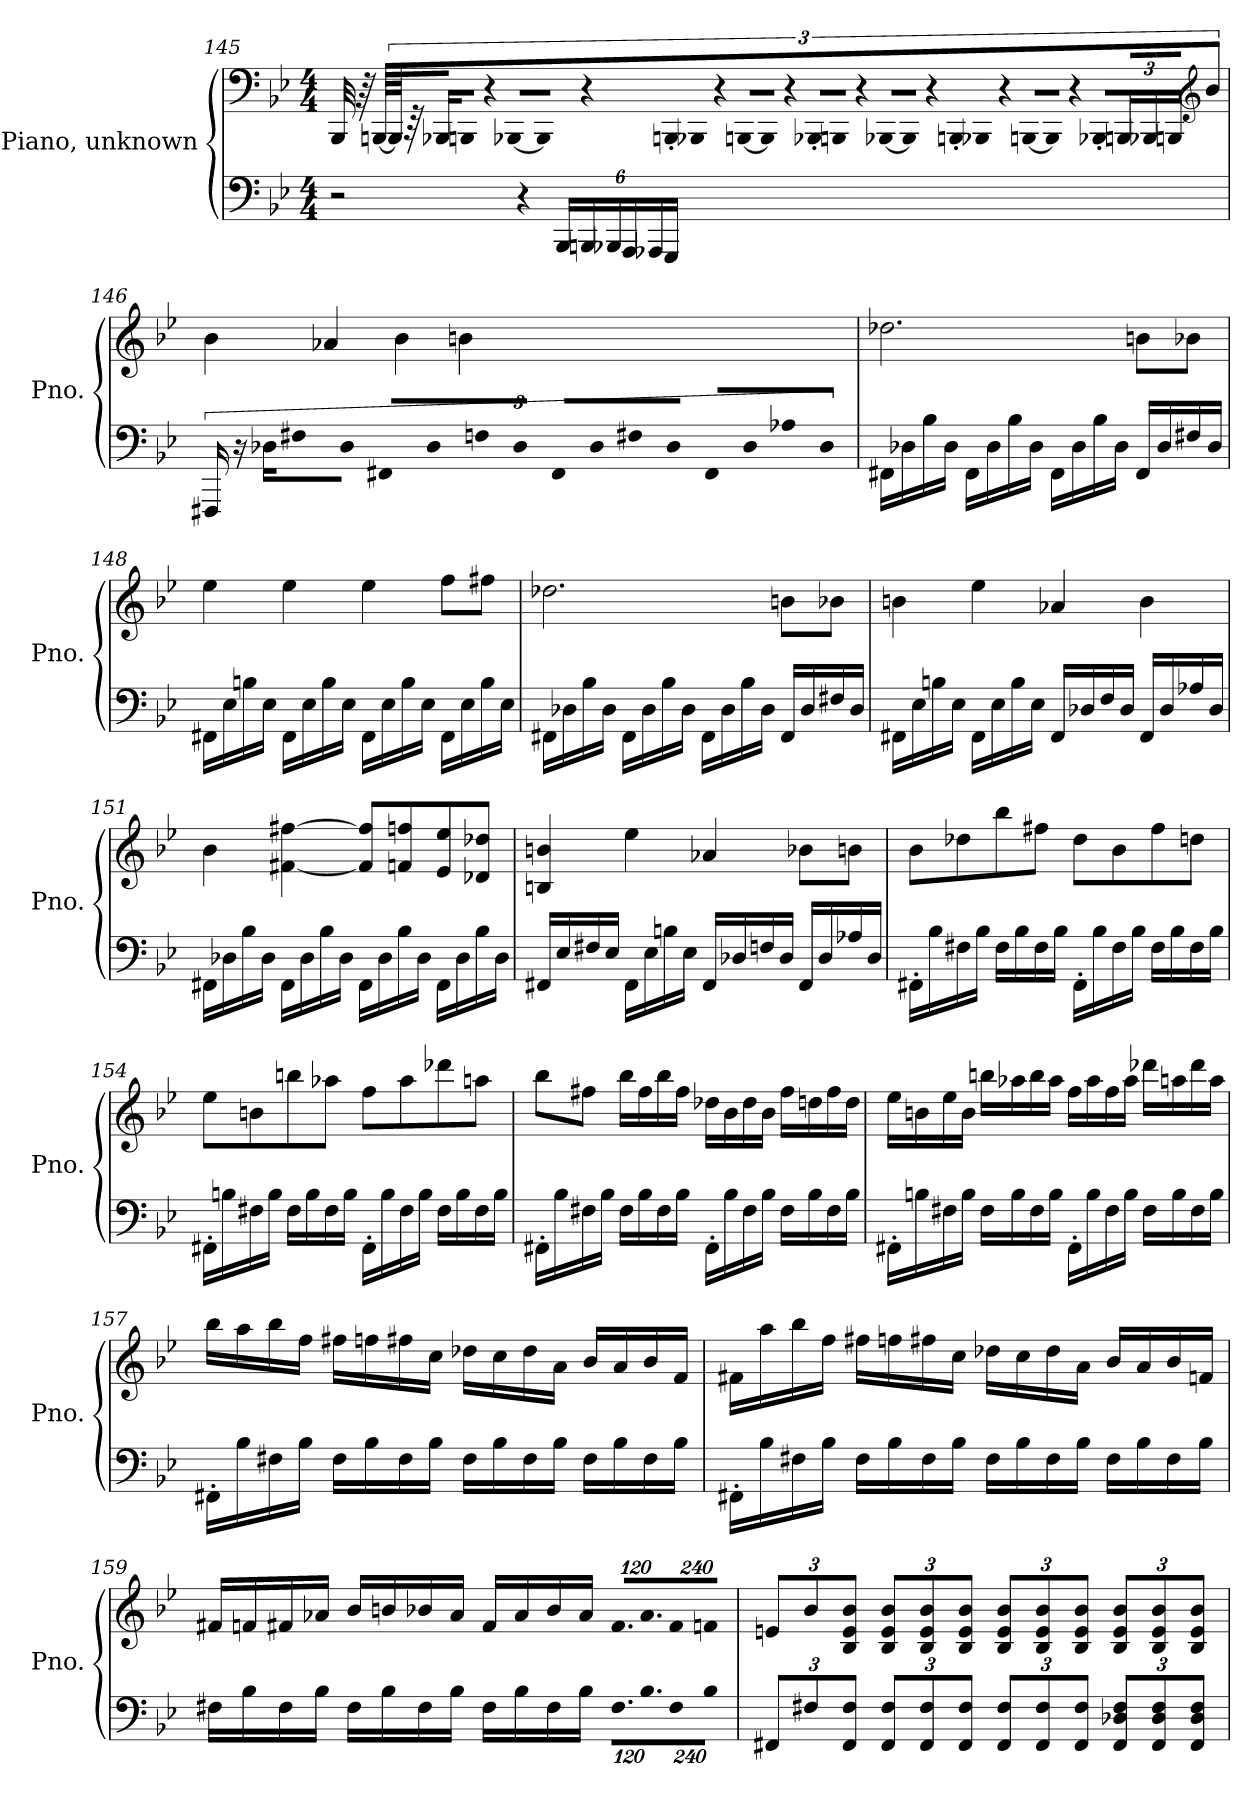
**kern	**kern
*part1	*part1
*staff2	*staff1
*I"Piano, unknown	*
*I'Pno.	*
!!LO:LB:g=z
*clefF4	*clefF4
*k[b-e-]	*k[b-e-]
*M4/4	*M4/4
=145	=145
2r	32BBB-/
.	64r
.	[64BBBn/LLLL
.	96BBB/JJJJ]
.	96r
.	24BBB-X/LL
.	32BBBn/JJk
.	64r
.	[64BBB-X/LLLL
.	64BBB-/JJJJ]
.	64r
.	32BBBn'/
.	32BBB-X/
.	64r
.	[64BBBn/LLLL
.	64BBB/JJJJ]
.	64r
.	32BBB-X'/LLL
.	32BBBn/JJJ
.	64r
.	[64BBB-X/LLLL
.	64BBB-/JJJJ]
.	64r
.	32BBBn'/
4r	32BBB-X/
.	64r
.	[64BBBn/LLLL
.	64BBB/JJJJ]
.	64r
.	32BBB-X'/KLL
*	*Xbrackettup
.	24BBBn/
.	24BBB-X/
.	24BBBn/JJ
*	*clefG2
*Xbrackettup	*
24BBB-/LL	4b-\
24BBBn/	.
24BBB-X/	.
24AAA/	.
24AAA-X/	.
24GGG/JJ	.
!!LO:LB:g=z
=146	=146
*brackettup	*
24FFF#X/	4b-\
24r	.
24D-X\LL	.
16F#X\	.
16D-\JJ	.
16FF#X/LL	4a-X/
16D-/	.
16Fn/	.
16D-/JJ	.
16FF#/LL	4b-\
16D-/	.
16F#X/	.
16D-/JJ	.
16FF#/LL	4bn\
16D-/	.
16A-X/	.
16D-/JJ	.
=147	=147
16FF#X\LL	2.dd-X\
16D-X\	.
16B-\	.
16D-\JJ	.
16FF#\LL	.
16D-\	.
16B-\	.
16D-\JJ	.
16FF#\LL	.
16D-\	.
16B-\	.
16D-\JJ	.
16FF#/LL	8bn\L
16D-/	.
16F#X/	8b-X\J
16D-/JJ	.
!!LO:LB:g=z
=148	=148
16FF#X\LL	4ee-\
16E-\	.
16Bn\	.
16E-\JJ	.
16FF#\LL	4ee-\
16E-\	.
16B\	.
16E-\JJ	.
16FF#\LL	4ee-\
16E-\	.
16B\	.
16E-\JJ	.
16FF#\LL	8ff\L
16E-\	.
16B\	8ff#X\J
16E-\JJ	.
=149	=149
16FF#X\LL	2.dd-X\
16D-X\	.
16B-\	.
16D-\JJ	.
16FF#\LL	.
16D-\	.
16B-\	.
16D-\JJ	.
16FF#\LL	.
16D-\	.
16B-\	.
16D-\JJ	.
16FF#/LL	8bn\L
16D-/	.
16F#X/	8b-X\J
16D-/JJ	.
!!LO:PB:g=z
=150	=150
16FF#X\LL	4bn\
16E-\	.
16Bn\	.
16E-\JJ	.
16FF#\LL	4ee-\
16E-\	.
16B\	.
16E-\JJ	.
16FF#/LL	4a-X/
16D-X/	.
16F/	.
16D-/JJ	.
16FF#/LL	4b\
16D-/	.
16A-X/	.
16D-/JJ	.
=151	=151
16FF#X\LL	4b-\
16D-X\	.
16B-\	.
16D-\JJ	.
16FF#\LL	[4f#X\ [4ff#X\
16D-\	.
16B-\	.
16D-\JJ	.
16FF#\LL	8f#/] 8ff#/]L
16D-\	.
16B-\	8fn/ 8ffn/
16D-\JJ	.
16FF#\LL	8e-/ 8ee-/
16D-\	.
16B-\	8d-X/ 8dd-X/J
16D-\JJ	.
!!LO:LB:g=z
=152	=152
16FF#X/LL	4Bn/ 4bn/
16E-/	.
16F#X/	.
16E-/JJ	.
16FF#\LL	4ee-\
16E-\	.
16Bn\	.
16E-\JJ	.
16FF#/LL	4a-X/
16D-X/	.
16Fn/	.
16D-/JJ	.
16FF#/LL	8b-X\L
16D-/	.
16A-X/	8bn\J
16D-/JJ	.
=153	=153
16FF#X'\LL	8b-\L
16B-\	.
16F#X\	8dd-X\
16B-\JJ	.
16F#\LL	8bb-\
16B-\	.
16F#\	8ff#X\J
16B-\JJ	.
16FF#'\LL	8dd-\L
16B-\	.
16F#\	8b-\
16B-\JJ	.
16F#\LL	8ff#\
16B-\	.
16F#\	8ddn\J
16B-\JJ	.
!!LO:LB:g=z
=154	=154
16FF#X'\LL	8ee-\L
16Bn\	.
16F#X\	8bn\
16B\JJ	.
16F#\LL	8bbn\
16B\	.
16F#\	8aa-X\J
16B\JJ	.
16FF#'\LL	8ff\L
16B\	.
16F#\	8aa-\
16B\JJ	.
16F#\LL	8ddd-X\
16B\	.
16F#\	8aan\J
16B\JJ	.
=155	=155
16FF#X'\LL	8bb-\L
16B-\	.
16F#X\	8ff#X\J
16B-\JJ	.
16F#\LL	16bb-\LL
16B-\	16ff#\
16F#\	16bb-\
16B-\JJ	16ff#\JJ
16FF#'\LL	16dd-X\LL
16B-\	16b-\
16F#\	16dd-\
16B-\JJ	16b-\JJ
16F#\LL	16ff#\LL
16B-\	16ddn\
16F#\	16ff#\
16B-\JJ	16dd\JJ
!!LO:LB:g=z
=156	=156
16FF#X'\LL	16ee-\LL
16Bn\	16bn\
16F#X\	16ee-\
16B\JJ	16b\JJ
16F#\LL	16bbn\LL
16B\	16aa-X\
16F#\	16bb\
16B\JJ	16aa-\JJ
16FF#'\LL	16ff\LL
16B\	16aa-\
16F#\	16ff\
16B\JJ	16aa-\JJ
16F#\LL	16ddd-X\LL
16B\	16aan\
16F#\	16ddd-\
16B\JJ	16aa\JJ
=157	=157
16FF#X'\LL	16bb-\LL
16B-\	16aa\
16F#X\	16bb-\
16B-\JJ	16ff\JJ
16F#\LL	16ff#X\LL
16B-\	16ffn\
16F#\	16ff#X\
16B-\JJ	16cc\JJ
16F#\LL	16dd-X\LL
16B-\	16cc\
16F#\	16dd-\
16B-\JJ	16a\JJ
16F#\LL	16b-/LL
16B-\	16a/
16F#\	16b-/
16B-\JJ	16f/JJ
!!LO:LB:g=z
=158	=158
16FF#X'\LL	16f#X\LL
16B-\	16aa\
16F#X\	16bb-\
16B-\JJ	16ff\JJ
16F#\LL	16ff#X\LL
16B-\	16ffn\
16F#\	16ff#X\
16B-\JJ	16cc\JJ
16F#\LL	16dd-X\LL
16B-\	16cc\
16F#\	16dd-\
16B-\JJ	16a\JJ
16F#\LL	16b-/LL
16B-\	16a/
16F#\	16b-/
16B-\JJ	16fn/JJ
=159	=159
16F#X\LL	16f#X/LL
16B-\	16fn/
16F#\	16f#X/
16B-\JJ	16a-X/JJ
16F#\LL	16b-/LL
16B-\	16bn/
16F#\	16b-X/
16B-\JJ	16a-/JJ
16F#\LL	16f#/LL
16B-\	16a-/
16F#\	16b-/
16B-\JJ	16a-/JJ
*Xbrackettup	*
!LO:N:vis=32.	!LO:N:vis=32.
1920%103F#\LLL	1920%103f#/LLL
!LO:N:vis=32.	!LO:N:vis=32.
1920%103B-\J	1920%103a-/J
!LO:N:vis=16	!LO:N:vis=16
1920%137F#\	1920%137f#/
!LO:N:vis=16	!LO:N:vis=16
1920%137B-\JJ	1920%137fn/JJ
!!LO:LB:g=z
=160	=160
12FF#X/L	12en/L
12F#X/	12b-/
12FF#/ 12F#/J	12B-/ 12e/ 12b-/J
12FF#/ 12F#/L	12B-/ 12e/ 12b-/L
12FF#/ 12F#/	12B-/ 12e/ 12b-/
12FF#/ 12F#/J	12B-/ 12e/ 12b-/J
12FF#/ 12F#/L	12B-/ 12e/ 12b-/L
12FF#/ 12F#/	12B-/ 12e/ 12b-/
12FF#/ 12F#/J	12B-/ 12e/ 12b-/J
12FF#/ 12D-X/ 12F#/L	12B-/ 12e/ 12b-/L
12FF#/ 12D-/ 12F#/	12B-/ 12e/ 12b-/
12FF#/ 12D-/ 12F#/J	12B-/ 12e/ 12b-/J
=	=
*-	*-
